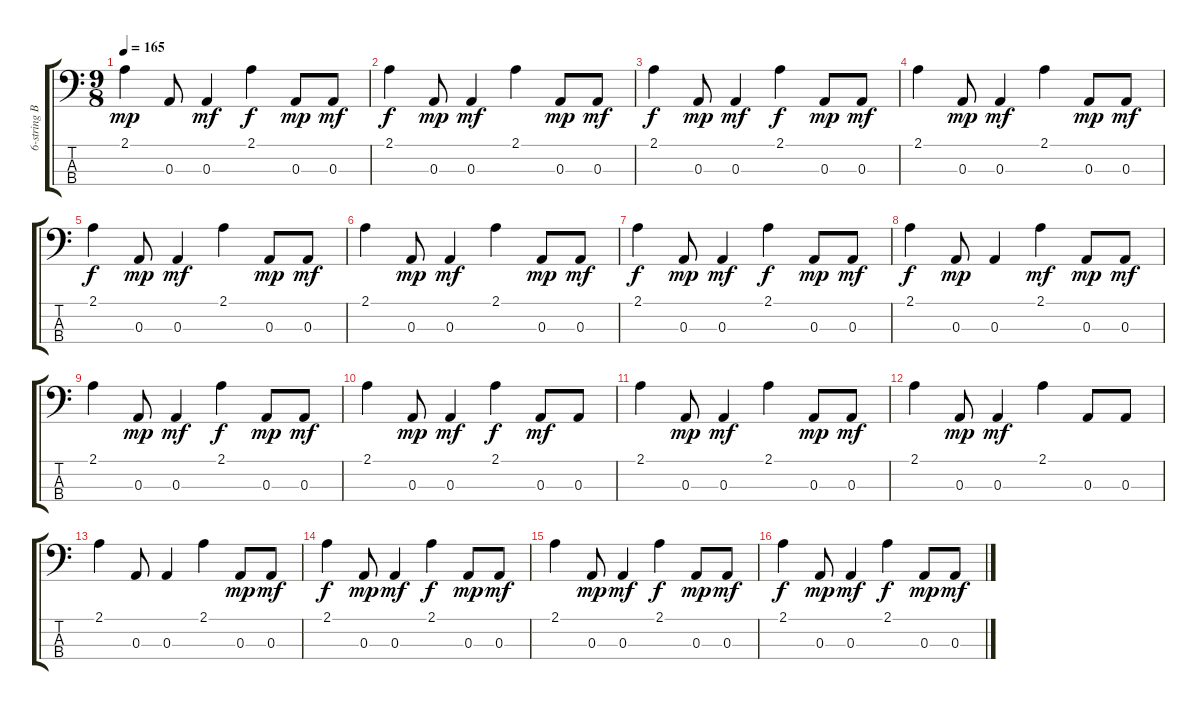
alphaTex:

\track ("6-string Bass Guitar" "6-string B") {instrument electricbassfinger}
\staff {score tabs}
\tuning (G2 D2 A1 E1) {hide}
\ts (9 8)
\tempo 165
\clef f4
\ks c
2.1.4{dy mp} 0.3.8 0.3.4{dy mf} 2.1.4{dy f} 0.3.8{dy mp} 0.3.8{dy mf} |
2.1.4{dy f} 0.3.8{dy mp} 0.3.4{dy mf} 2.1.4 0.3.8{dy mp} 0.3.8{dy mf} |
2.1.4{dy f} 0.3.8{dy mp} 0.3.4{dy mf} 2.1.4{dy f} 0.3.8{dy mp} 0.3.8{dy mf} |
2.1.4 0.3.8{dy mp} 0.3.4{dy mf} 2.1.4 0.3.8{dy mp} 0.3.8{dy mf} |
2.1.4{dy f} 0.3.8{dy mp} 0.3.4{dy mf} 2.1.4 0.3.8{dy mp} 0.3.8{dy mf} |
2.1.4 0.3.8{dy mp} 0.3.4{dy mf} 2.1.4 0.3.8{dy mp} 0.3.8{dy mf} |
2.1.4{dy f} 0.3.8{dy mp} 0.3.4{dy mf} 2.1.4{dy f} 0.3.8{dy mp} 0.3.8{dy mf} |
2.1.4{dy f} 0.3.8{dy mp} 0.3.4 2.1.4{dy mf} 0.3.8{dy mp} 0.3.8{dy mf} |
2.1.4 0.3.8{dy mp} 0.3.4{dy mf} 2.1.4{dy f} 0.3.8{dy mp} 0.3.8{dy mf} |
2.1.4 0.3.8{dy mp} 0.3.4{dy mf} 2.1.4{dy f} 0.3.8{dy mf} 0.3.8 |
2.1.4 0.3.8{dy mp} 0.3.4{dy mf} 2.1.4 0.3.8{dy mp} 0.3.8{dy mf} |
2.1.4 0.3.8{dy mp} 0.3.4{dy mf} 2.1.4 0.3.8 0.3.8 |
2.1.4 0.3.8 0.3.4 2.1.4 0.3.8{dy mp} 0.3.8{dy mf} |
2.1.4{dy f} 0.3.8{dy mp} 0.3.4{dy mf} 2.1.4{dy f} 0.3.8{dy mp} 0.3.8{dy mf} |
2.1.4 0.3.8{dy mp} 0.3.4{dy mf} 2.1.4{dy f} 0.3.8{dy mp} 0.3.8{dy mf} |
2.1.4{dy f} 0.3.8{dy mp} 0.3.4{dy mf} 2.1.4{dy f} 0.3.8{dy mp} 0.3.8{dy mf}
